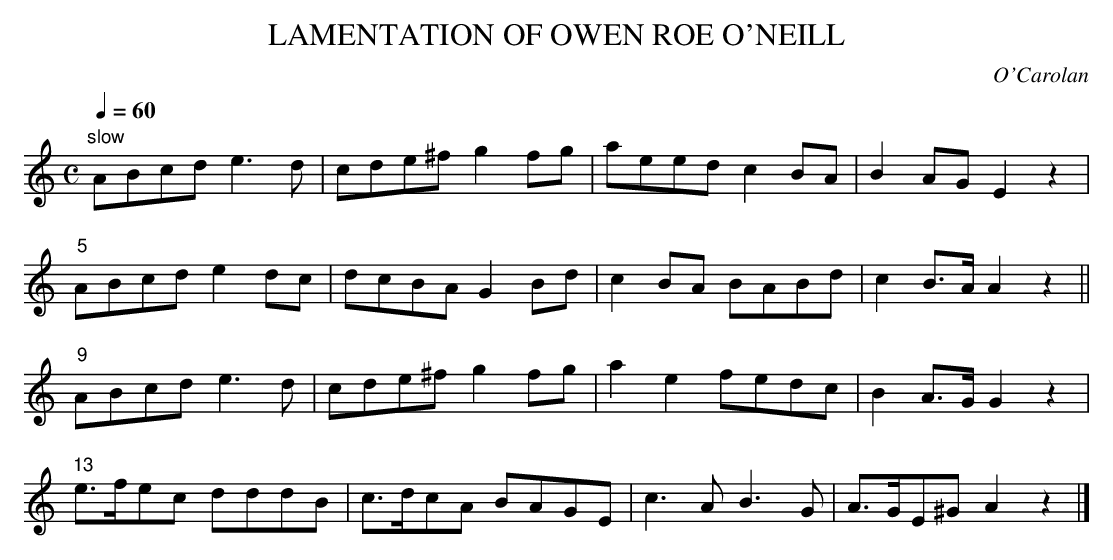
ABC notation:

X:1
T:LAMENTATION OF OWEN ROE O'NEILL
C:O'Carolan
Q:1/4=60
M:C
L:1/8
K:Am
"slow"
ABcd e3d|cde^f g2fg|aeed c2BA|B2AG E2z2|
"5"ABcd e2dc|dcBA G2Bd|c2BA BABd|c2B>A A2z2||
"9"ABcd e3d|cde^f g2fg|a2e2fedc|B2 A>G G2z2|
"13"e>fec dddB|c>dcA BAGE|c3A B3G|A>GE^G A2z2|]
